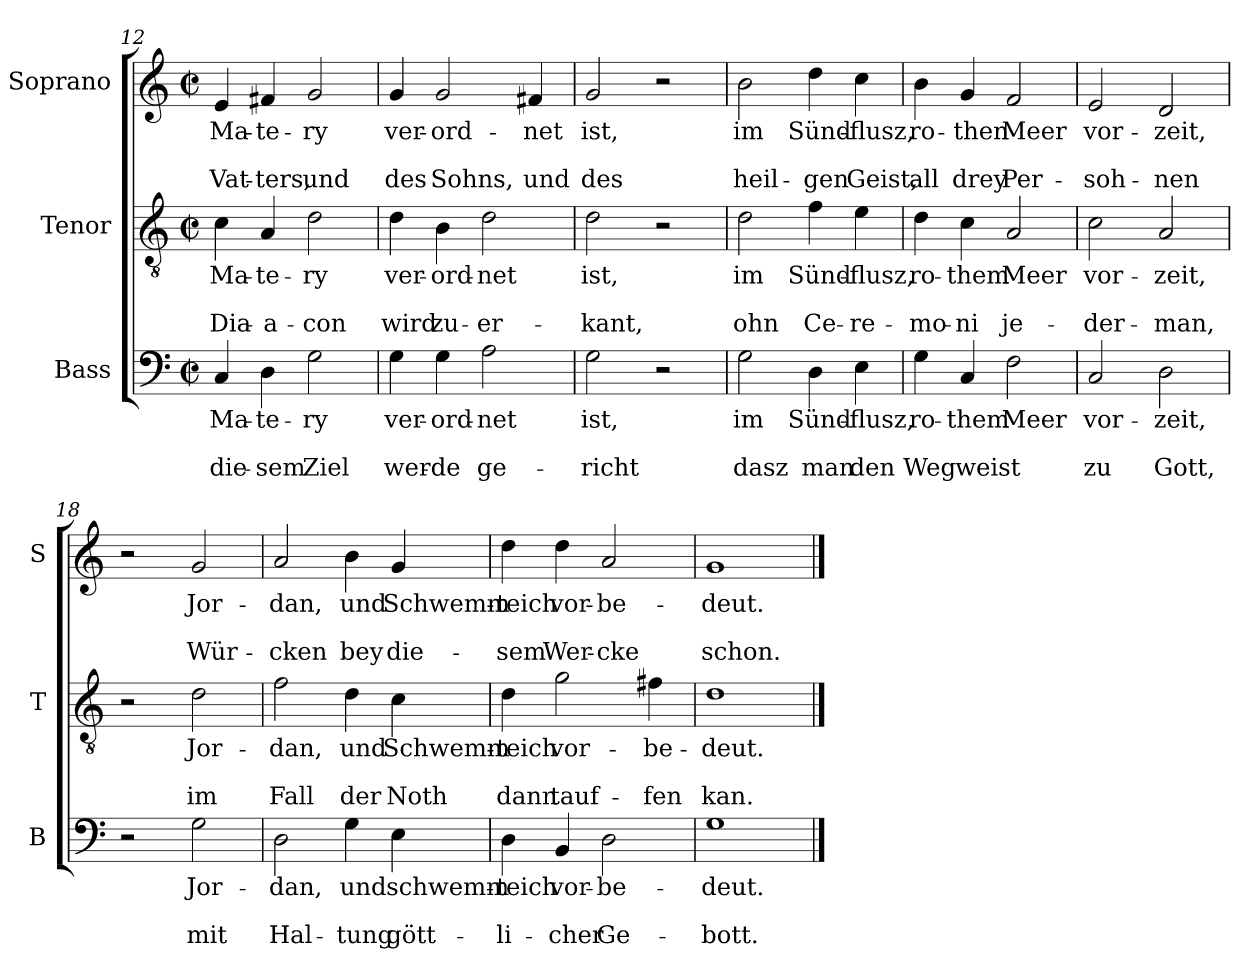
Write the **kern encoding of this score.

**kern	**text	**text	**text	**kern	**text	**text	**text	**kern	**text	**text	**text
*part3	*part3	*part3	*part3	*part2	*part2	*part2	*part2	*part1	*part1	*part1	*part1
*staff3	*staff3	*staff3	*staff3	*staff2	*staff2	*staff2	*staff2	*staff1	*staff1	*staff1	*staff1
*I"Bass	*	*	*	*I"Tenor	*	*	*	*I"Soprano	*	*	*
*I'B	*	*	*	*I'T	*	*	*	*I'S	*	*	*
!!LO:PB:g=z
*clefF4	*	*	*	*clefGv2	*	*	*	*clefG2	*	*	*
*k[]	*	*	*	*k[]	*	*	*	*k[]	*	*	*
*C:	*	*	*	*C:	*	*	*	*C:	*	*	*
*M2/2	*	*	*	*M2/2	*	*	*	*M2/2	*	*	*
*met(c|)	*	*	*	*met(c|)	*	*	*	*met(c|)	*	*	*
=12	=12	=12	=12	=12	=12	=12	=12	=12	=12	=12	=12
!	!LO:LY:b	!	!LO:LY:b	!	!LO:LY:b	!	!LO:LY:b	!	!LO:LY:b	!	!LO:LY:b
4C/	Ma-	.	die-	4c\	Ma-	.	Dia-	4e/	Ma-	.	Vat-
!	!LO:LY:b	!	!LO:LY:b	!	!LO:LY:b	!	!LO:LY:b	!	!LO:LY:b	!	!LO:LY:b
4D\	-te-	.	-sem	4A/	-te-	.	-a-	4f#X/	-te-	.	-ters,
!	!LO:LY:b	!	!LO:LY:b	!	!LO:LY:b	!	!LO:LY:b	!	!LO:LY:b	!	!LO:LY:b
2G\	-ry	.	Ziel	2d\	-ry	.	-con	2g/	-ry	.	und
=13	=13	=13	=13	=13	=13	=13	=13	=13	=13	=13	=13
!	!LO:LY:b	!	!LO:LY:b	!	!LO:LY:b	!	!LO:LY:b	!	!LO:LY:b	!	!LO:LY:b
4G\	ver-	.	wer-	4d\	ver-	.	wird	4g/	ver-	.	des
!	!LO:LY:b	!	!LO:LY:b	!	!LO:LY:b	!	!LO:LY:b	!	!LO:LY:b	!	!LO:LY:b
4G\	-ord-	.	-de	4B\	-ord-	.	zu-	2g/	-ord-	.	Sohns,
!	!LO:LY:b	!	!LO:LY:b	!	!LO:LY:b	!	!LO:LY:b	!	!	!	!
2A\	-net	.	ge-	2d\	-net	.	-er-	.	.	.	.
!	!	!	!	!	!	!	!	!	!LO:LY:b	!	!LO:LY:b
.	.	.	.	.	.	.	.	4f#X/	-net	.	und
=14	=14	=14	=14	=14	=14	=14	=14	=14	=14	=14	=14
!	!LO:LY:b	!	!LO:LY:b	!	!LO:LY:b	!	!LO:LY:b	!	!LO:LY:b	!	!LO:LY:b
2G\	ist,	.	-richt	2d\	ist,	.	-kant,	2g/	ist,	.	des
2r	.	.	.	2r	.	.	.	2r	.	.	.
=15	=15	=15	=15	=15	=15	=15	=15	=15	=15	=15	=15
!	!LO:LY:b	!	!LO:LY:b	!	!LO:LY:b	!	!LO:LY:b	!	!LO:LY:b	!	!LO:LY:b
2G\	im	.	dasz	2d\	im	.	ohn	2b\	im	.	heil-
!	!LO:LY:b	!	!LO:LY:b	!	!LO:LY:b	!	!LO:LY:b	!	!LO:LY:b	!	!LO:LY:b
4D\	Sünd-	.	man	4f\	Sünd-	.	Ce-	4dd\	Sünd-	.	-gen
!	!LO:LY:b	!	!LO:LY:b	!	!LO:LY:b	!	!LO:LY:b	!	!LO:LY:b	!	!LO:LY:b
4E\	-flusz,	.	den	4e\	-flusz,	.	-re-	4cc\	-flusz,	.	Geist,
=16	=16	=16	=16	=16	=16	=16	=16	=16	=16	=16	=16
!	!LO:LY:b	!	!LO:LY:b	!	!LO:LY:b	!	!LO:LY:b	!	!LO:LY:b	!	!LO:LY:b
4G\	ro-	.	Weg	4d\	ro-	.	-mo-	4b\	ro-	.	all
!	!LO:LY:b	!	!LO:LY:b	!	!LO:LY:b	!	!LO:LY:b	!	!LO:LY:b	!	!LO:LY:b
4C/	-them	.	weist	4c\	-them	.	-ni	4g/	-then	.	drey
!	!LO:LY:b	!	!	!	!LO:LY:b	!	!LO:LY:b	!	!LO:LY:b	!	!LO:LY:b
2F\	Meer	.	.	2A/	Meer	.	je-	2f/	Meer	.	Per-
!!LO:LB:g=z
=17	=17	=17	=17	=17	=17	=17	=17	=17	=17	=17	=17
!	!LO:LY:b	!	!LO:LY:b	!	!LO:LY:b	!	!LO:LY:b	!	!LO:LY:b	!	!LO:LY:b
2C/	vor-	.	zu	2c\	vor-	.	-der-	2e/	vor-	.	-soh-
!	!LO:LY:b	!	!LO:LY:b	!	!LO:LY:b	!	!LO:LY:b	!	!LO:LY:b	!	!LO:LY:b
2D\	-zeit,	.	Gott,	2A/	-zeit,	.	-man,	2d/	-zeit,	.	-nen
=18	=18	=18	=18	=18	=18	=18	=18	=18	=18	=18	=18
2r	.	.	.	2r	.	.	.	2r	.	.	.
!	!LO:LY:b	!	!LO:LY:b	!	!LO:LY:b	!	!LO:LY:b	!	!LO:LY:b	!	!LO:LY:b
2G\	Jor-	.	mit	2d\	Jor-	.	im	2g/	Jor-	.	Wür-
=19	=19	=19	=19	=19	=19	=19	=19	=19	=19	=19	=19
!	!LO:LY:b	!	!LO:LY:b	!	!LO:LY:b	!	!LO:LY:b	!	!LO:LY:b	!	!LO:LY:b
2D\	-dan,	.	Hal-	2f\	-dan,	.	Fall	2a/	-dan,	.	-cken
!	!LO:LY:b	!	!LO:LY:b	!	!LO:LY:b	!	!LO:LY:b	!	!LO:LY:b	!	!LO:LY:b
4G\	und	.	-tung	4d\	und	.	der	4b\	und	.	bey
!	!LO:LY:b	!	!LO:LY:b	!	!LO:LY:b	!	!LO:LY:b	!	!LO:LY:b	!	!LO:LY:b
4E\	schwemm-	.	gött-	4c\	Schwemm-	.	Noth	4g/	Schwemm-	.	die-
=20	=20	=20	=20	=20	=20	=20	=20	=20	=20	=20	=20
!	!LO:LY:b	!	!LO:LY:b	!	!LO:LY:b	!	!LO:LY:b	!	!LO:LY:b	!	!LO:LY:b
4D\	-teich	.	-li-	4d\	-teich	.	dann	4dd\	-teich	.	-sem
!	!LO:LY:b	!	!LO:LY:b	!	!LO:LY:b	!	!LO:LY:b	!	!LO:LY:b	!	!LO:LY:b
4BB/	vor-	.	-cher	2g\	vor-	.	tauf-	4dd\	vor-	.	Wer-
!	!LO:LY:b	!	!LO:LY:b	!	!	!	!	!	!LO:LY:b	!	!LO:LY:b
2D\	-be-	.	Ge-	.	.	.	.	2a/	-be-	.	-cke
!	!	!	!	!	!LO:LY:b	!	!LO:LY:b	!	!	!	!
.	.	.	.	4f#X\	-be-	.	-fen	.	.	.	.
=21	=21	=21	=21	=21	=21	=21	=21	=21	=21	=21	=21
!	!LO:LY:b	!	!LO:LY:b	!	!LO:LY:b	!	!LO:LY:b	!	!LO:LY:b	!	!LO:LY:b
1G	-deut.	.	-bott.	1d	-deut.	.	kan.	1g	-deut.	.	schon.
==	==	==	==	==	==	==	==	==	==	==	==
*-	*-	*-	*-	*-	*-	*-	*-	*-	*-	*-	*-
